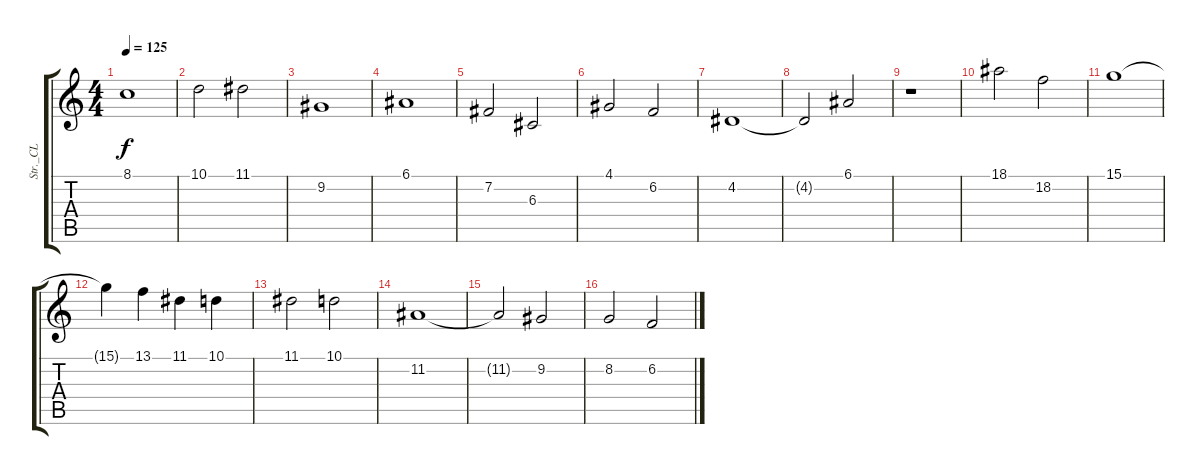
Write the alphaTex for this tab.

\track ("Str._CL" "Str._CL") {instrument stringensemble1}
\staff {score tabs}
\tuning (E4 B3 G3 D3 A2 E2) {hide}
\ts (4 4)
\tempo 125
\clef g2
\ks c
8.1.1{dy f} |
10.1.2 11.1.2 |
9.2.1 |
6.1.1 |
7.2.2 6.3.2 |
4.1.2 6.2.2 |
4.2.1 |
4.2{t}.2 6.1.2 |
r.1 |
18.1.2 18.2.2 |
15.1.1 |
15.1{t}.4 13.1.4 11.1.4 10.1.4 |
11.1.2 10.1.2 |
11.2.1 |
11.2{t}.2 9.2.2 |
8.2.2 6.2.2
